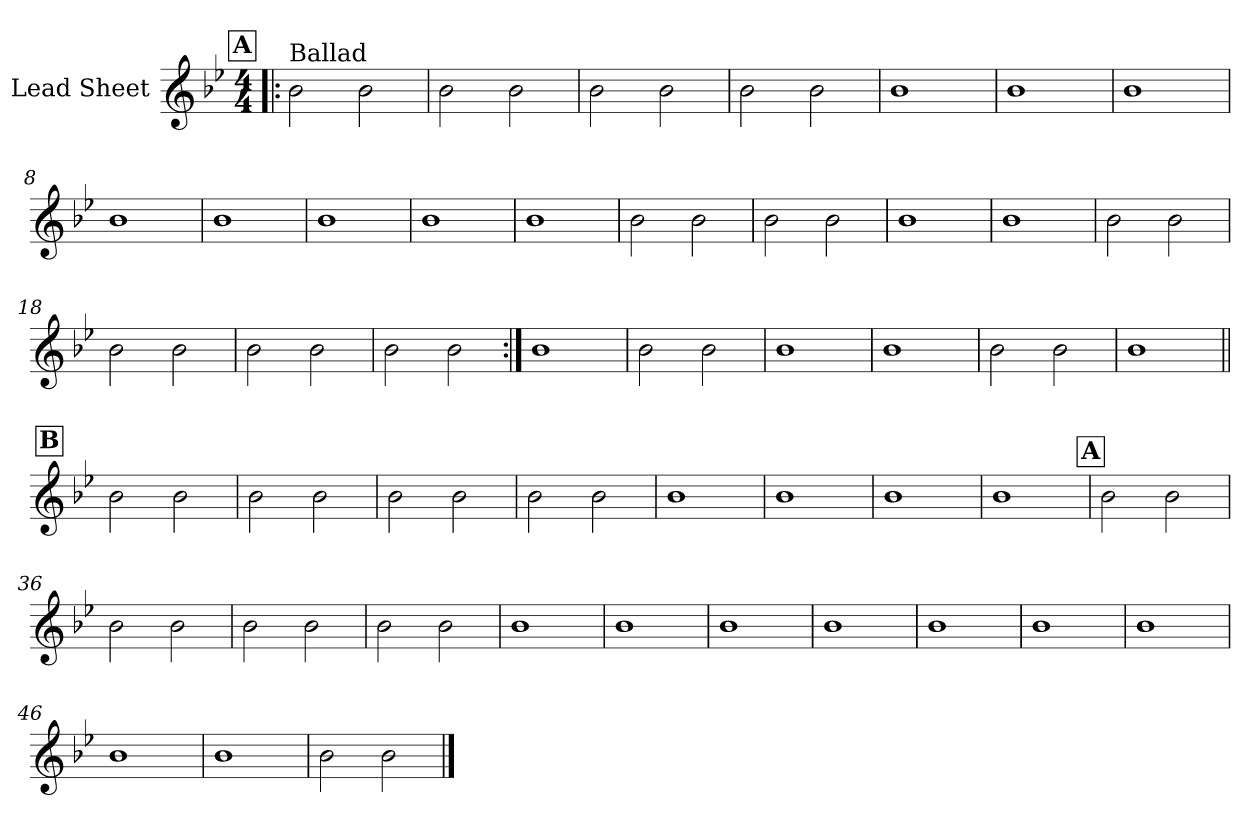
**kern
*part1
*staff1
*I"Lead Sheet
*clefG2
*k[b-e-]
*B-:
*M4/4
!!LO:REH:place=s1:a:fs=14:t=A
=1!|:
!LO:TX:a:t=Ballad
2b-\
2b-\
=2
2b-\
2b-\
=3
2b-\
2b-\
=4
2b-\
2b-\
!!LO:LB:g=z
=5
1b-
=6
1b-
=7
1b-
=8
1b-
!!LO:LB:g=z
=9
1b-
=10
1b-
=11
1b-
=12
1b-
!!LO:LB:g=z
=13
2b-\
2b-\
=14
2b-\
2b-\
=15
1b-
=16
1b-
!!LO:LB:g=z
=17
2b-\
2b-\
=18
2b-\
2b-\
=19
2b-\
2b-\
=20
2b-\
2b-\
!!LO:LB:g=z
=21:|!
1b-
=22
2b-\
2b-\
=23
1b-
=24
1b-
!!LO:LB:g=z
=25
2b-\
2b-\
=26
1b-
!!LO:REH:place=s1:a:fs=14:t=B
=27||
2b-\
2b-\
=28
2b-\
2b-\
!!LO:LB:g=z
=29
2b-\
2b-\
=30
2b-\
2b-\
=31
1b-
=32
1b-
!!LO:LB:g=z
=33
1b-
=34
1b-
!!LO:REH:place=s1:a:fs=14:t=A
=35
2b-\
2b-\
=36
2b-\
2b-\
!!LO:LB:g=z
=37
2b-\
2b-\
=38
2b-\
2b-\
=39
1b-
=40
1b-
!!LO:PB:g=z
=41
1b-
=42
1b-
=43
1b-
=44
1b-
!!LO:LB:g=z
=45
1b-
=46
1b-
=47
1b-
=48
2b-\
2b-\
==
*-
